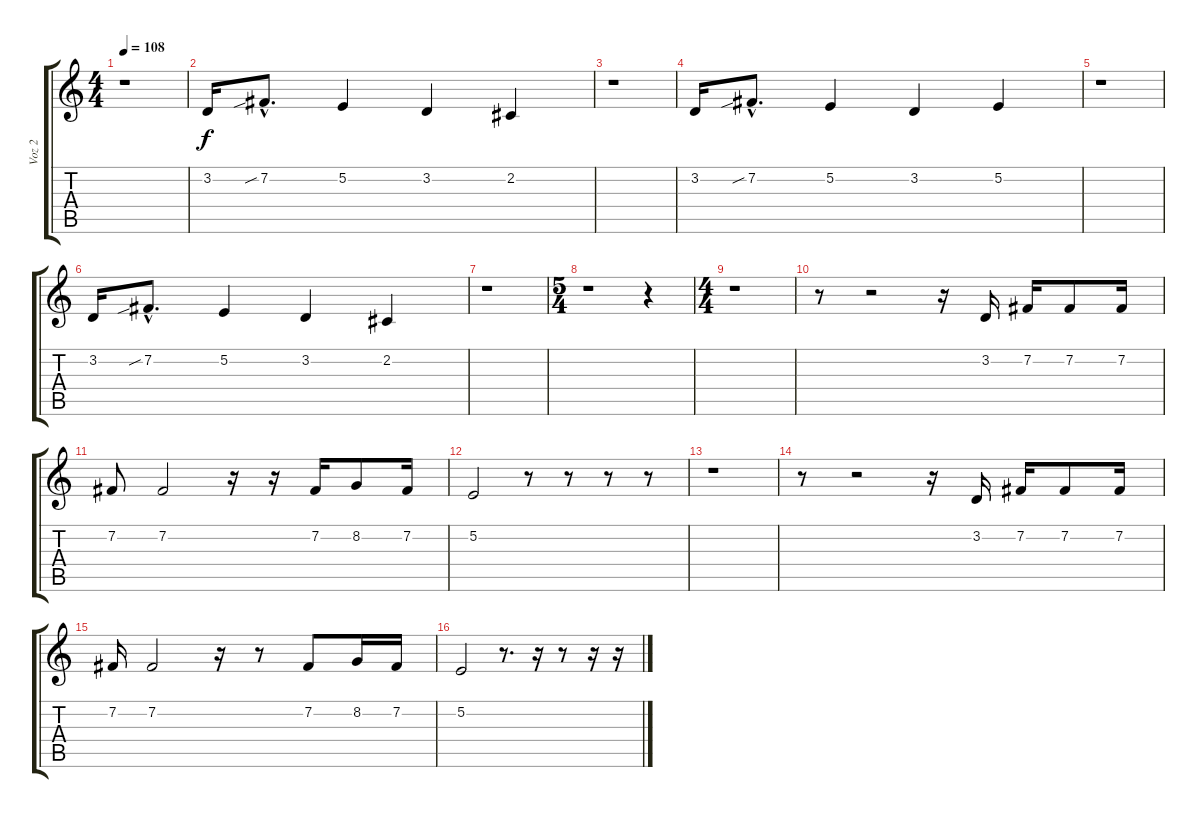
\track ("Voz 2" "Voz 2") {instrument choiraahs}
\staff {score tabs}
\tuning (E4 B3 G3 D3 A2 E2) {hide}
\ts (4 4)
\tempo 108
\clef g2
\ks c
r.1{dy f} |
3.2.16 7.2{sib hac}.8{d} 5.2.4 3.2.4 2.2.4 |
r.1 |
3.2.16 7.2{sib hac}.8{d} 5.2.4 3.2.4 5.2.4 |
r.1 |
3.2.16 7.2{sib hac}.8{d} 5.2.4 3.2.4 2.2.4 |
r.1 |
\ts (5 4)
r.1 r.4 |
\ts (4 4)
r.1 |
r.8 r.2 r.16 3.2.16 7.2.16 7.2.8 7.2.16 |
7.2.8 7.2.2 r.16 r.16 7.2.16 8.2.8 7.2.16 |
5.2.2 r.8 r.8 r.8 r.8 |
r.1 |
r.8 r.2 r.16 3.2.16 7.2.16 7.2.8 7.2.16 |
7.2.16 7.2.2 r.16 r.8 7.2.8 8.2.16 7.2.16 |
5.2.2 r.8{d} r.16 r.8 r.16 r.16
